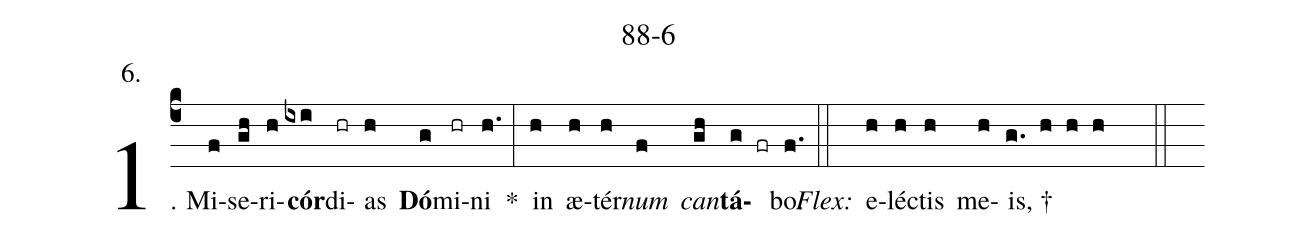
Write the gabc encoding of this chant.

name: 88-6;
annotation: 6.;
%%
(c4)1. Mi(f)se(gh)ri(h)<b>cór</b>(ixi)di(hr)as(h) <b>Dó</b>(g)mi(hr)ni(h.) *(:) in(h) æ(h)tér(h)<i>num</i>(f) <i>can</i>(gh)<b>tá</b>(g fr)bo.(f.) (::)
<i>Flex:</i>()  e(h)léc(h)tis(h) me(h)is, †(g. h h h  ::)
